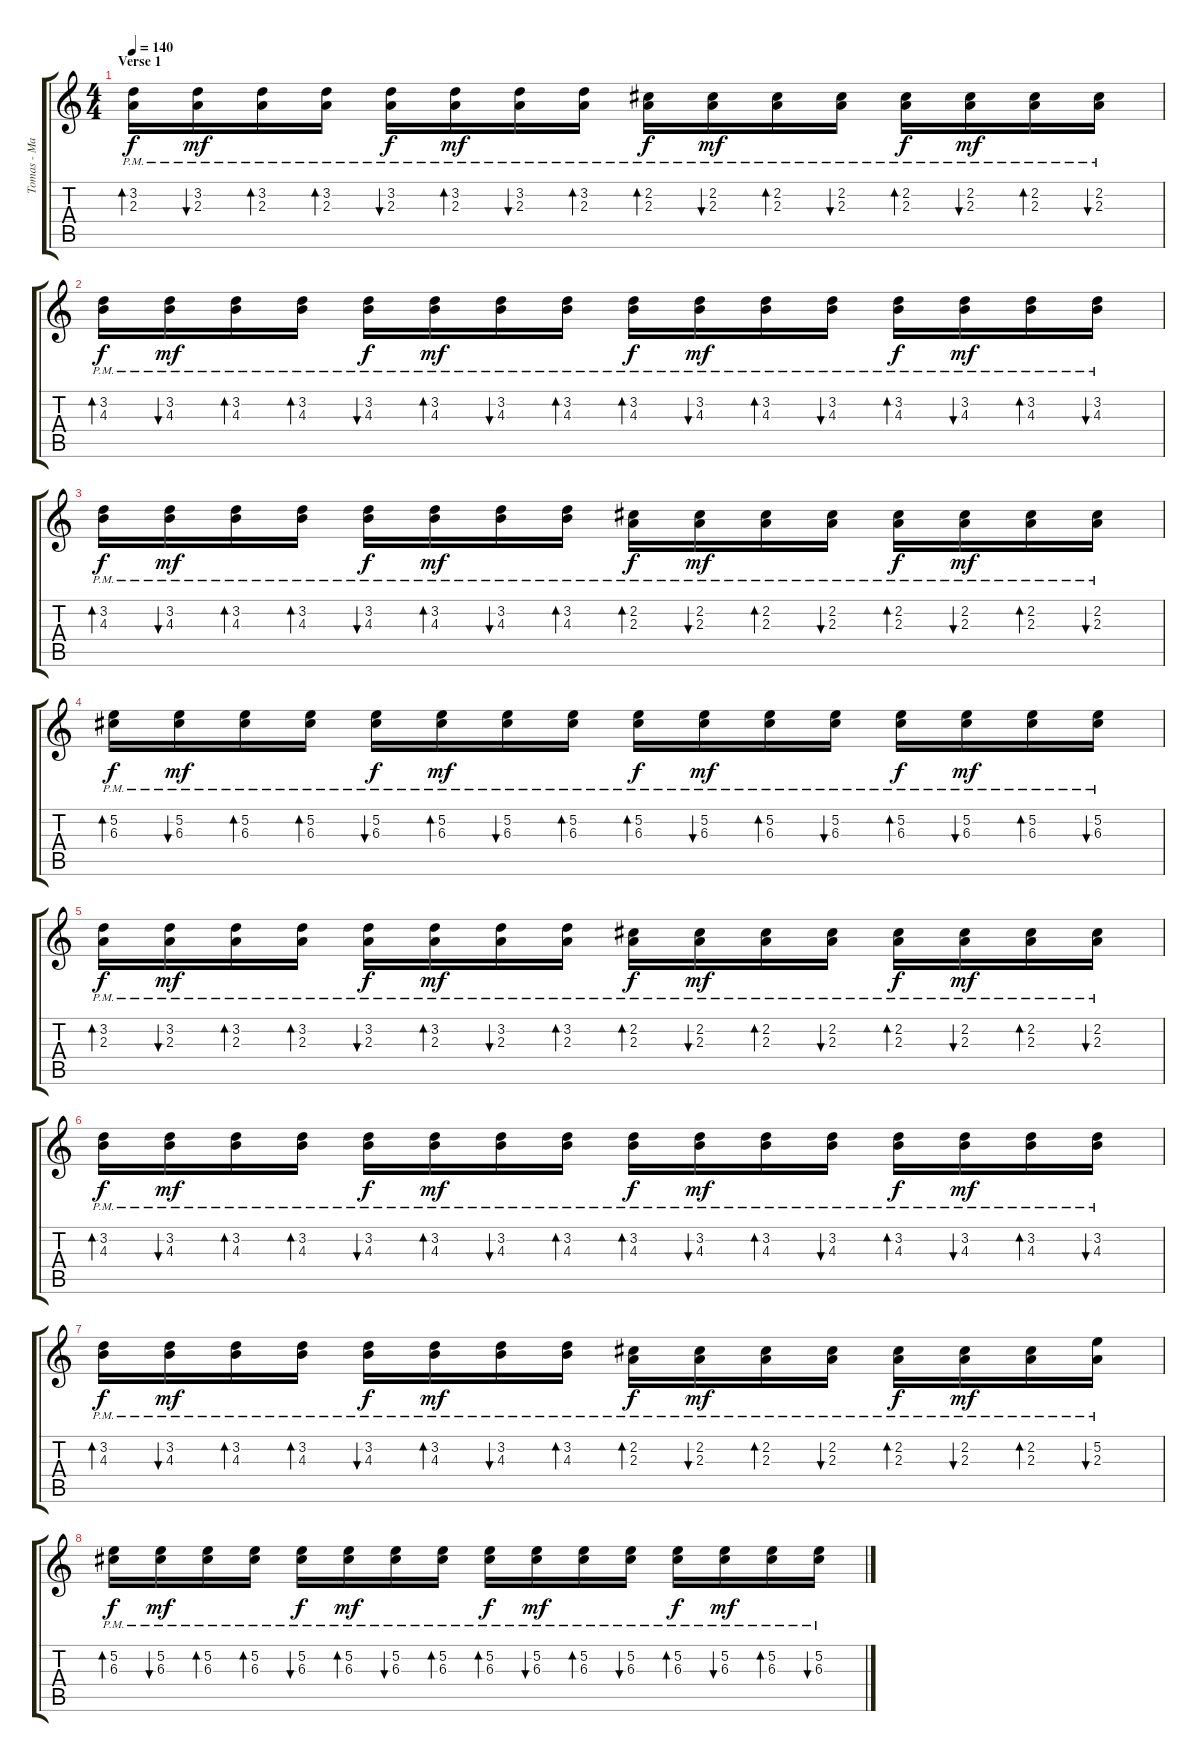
\track ("Tomas - Main Guitar" "Tomas - Ma") {instrument electricguitarclean}
\staff {score tabs}
\tuning (E4 B3 G3 D3 A2 E2) {hide}
\ts (4 4)
\section ("" "Verse 1")
\tempo 140
\clef g2
\ks c
(3.2{pm} 2.3{pm}).16{bd 60 dy f instrument electricguitarmuted} (3.2{pm} 2.3{pm}).16{bu 60 dy mf} (3.2{pm} 2.3{pm}).16{bd 60} (3.2{pm} 2.3{pm}).16{bd 60} (3.2{pm} 2.3{pm}).16{bu 60 dy f} (3.2{pm} 2.3{pm}).16{bd 60 dy mf} (3.2{pm} 2.3{pm}).16{bu 60} (3.2{pm} 2.3{pm}).16{bd 60} (2.2{pm} 2.3{pm}).16{bd 60 dy f} (2.2{pm} 2.3{pm}).16{bu 60 dy mf} (2.2{pm} 2.3{pm}).16{bd 60} (2.2{pm} 2.3{pm}).16{bu 60} (2.2{pm} 2.3{pm}).16{bd 60 dy f} (2.2{pm} 2.3{pm}).16{bu 60 dy mf} (2.2{pm} 2.3{pm}).16{bd 60} (2.2{pm} 2.3{pm}).16{bu 60} |
(3.2{pm} 4.3{pm}).16{bd 60 dy f} (3.2{pm} 4.3{pm}).16{bu 60 dy mf} (3.2{pm} 4.3{pm}).16{bd 60} (3.2{pm} 4.3{pm}).16{bd 60} (3.2{pm} 4.3{pm}).16{bu 60 dy f} (3.2{pm} 4.3{pm}).16{bd 60 dy mf} (3.2{pm} 4.3{pm}).16{bu 60} (3.2{pm} 4.3{pm}).16{bd 60} (3.2{pm} 4.3{pm}).16{bd 60 dy f} (3.2{pm} 4.3{pm}).16{bu 60 dy mf} (3.2{pm} 4.3{pm}).16{bd 60} (3.2{pm} 4.3{pm}).16{bu 60} (3.2{pm} 4.3{pm}).16{bd 60 dy f} (3.2{pm} 4.3{pm}).16{bu 60 dy mf} (3.2{pm} 4.3{pm}).16{bd 60} (3.2{pm} 4.3{pm}).16{bu 60} |
(3.2{pm} 4.3{pm}).16{bd 60 dy f} (3.2{pm} 4.3{pm}).16{bu 60 dy mf} (3.2{pm} 4.3{pm}).16{bd 60} (3.2{pm} 4.3{pm}).16{bd 60} (3.2{pm} 4.3{pm}).16{bu 60 dy f} (3.2{pm} 4.3{pm}).16{bd 60 dy mf} (3.2{pm} 4.3{pm}).16{bu 60} (3.2{pm} 4.3{pm}).16{bd 60} (2.2{pm} 2.3{pm}).16{bd 60 dy f} (2.2{pm} 2.3{pm}).16{bu 60 dy mf} (2.2{pm} 2.3{pm}).16{bd 60} (2.2{pm} 2.3{pm}).16{bu 60} (2.2{pm} 2.3{pm}).16{bd 60 dy f} (2.2{pm} 2.3{pm}).16{bu 60 dy mf} (2.2{pm} 2.3{pm}).16{bd 60} (2.2{pm} 2.3{pm}).16{bu 60} |
(5.2{pm} 6.3{pm}).16{bd 60 dy f} (5.2{pm} 6.3{pm}).16{bu 60 dy mf} (5.2{pm} 6.3{pm}).16{bd 60} (5.2{pm} 6.3{pm}).16{bd 60} (5.2{pm} 6.3{pm}).16{bu 60 dy f} (5.2{pm} 6.3{pm}).16{bd 60 dy mf} (5.2{pm} 6.3{pm}).16{bu 60} (5.2{pm} 6.3{pm}).16{bd 60} (5.2{pm} 6.3{pm}).16{bd 60 dy f} (5.2{pm} 6.3{pm}).16{bu 60 dy mf} (5.2{pm} 6.3{pm}).16{bd 60} (5.2{pm} 6.3{pm}).16{bu 60} (5.2{pm} 6.3{pm}).16{bd 60 dy f} (5.2{pm} 6.3{pm}).16{bu 60 dy mf} (5.2{pm} 6.3{pm}).16{bd 60} (5.2{pm} 6.3{pm}).16{bu 60} |
(3.2{pm} 2.3{pm}).16{bd 60 dy f} (3.2{pm} 2.3{pm}).16{bu 60 dy mf} (3.2{pm} 2.3{pm}).16{bd 60} (3.2{pm} 2.3{pm}).16{bd 60} (3.2{pm} 2.3{pm}).16{bu 60 dy f} (3.2{pm} 2.3{pm}).16{bd 60 dy mf} (3.2{pm} 2.3{pm}).16{bu 60} (3.2{pm} 2.3{pm}).16{bd 60} (2.2{pm} 2.3{pm}).16{bd 60 dy f} (2.2{pm} 2.3{pm}).16{bu 60 dy mf} (2.2{pm} 2.3{pm}).16{bd 60} (2.2{pm} 2.3{pm}).16{bu 60} (2.2{pm} 2.3{pm}).16{bd 60 dy f} (2.2{pm} 2.3{pm}).16{bu 60 dy mf} (2.2{pm} 2.3{pm}).16{bd 60} (2.2{pm} 2.3{pm}).16{bu 60} |
(3.2{pm} 4.3{pm}).16{bd 60 dy f} (3.2{pm} 4.3{pm}).16{bu 60 dy mf} (3.2{pm} 4.3{pm}).16{bd 60} (3.2{pm} 4.3{pm}).16{bd 60} (3.2{pm} 4.3{pm}).16{bu 60 dy f} (3.2{pm} 4.3{pm}).16{bd 60 dy mf} (3.2{pm} 4.3{pm}).16{bu 60} (3.2{pm} 4.3{pm}).16{bd 60} (3.2{pm} 4.3{pm}).16{bd 60 dy f} (3.2{pm} 4.3{pm}).16{bu 60 dy mf} (3.2{pm} 4.3{pm}).16{bd 60} (3.2{pm} 4.3{pm}).16{bu 60} (3.2{pm} 4.3{pm}).16{bd 60 dy f} (3.2{pm} 4.3{pm}).16{bu 60 dy mf} (3.2{pm} 4.3{pm}).16{bd 60} (3.2{pm} 4.3{pm}).16{bu 60} |
(3.2{pm} 4.3{pm}).16{bd 60 dy f} (3.2{pm} 4.3{pm}).16{bu 60 dy mf} (3.2{pm} 4.3{pm}).16{bd 60} (3.2{pm} 4.3{pm}).16{bd 60} (3.2{pm} 4.3{pm}).16{bu 60 dy f} (3.2{pm} 4.3{pm}).16{bd 60 dy mf} (3.2{pm} 4.3{pm}).16{bu 60} (3.2{pm} 4.3{pm}).16{bd 60} (2.2{pm} 2.3{pm}).16{bd 60 dy f} (2.2{pm} 2.3{pm}).16{bu 60 dy mf} (2.2{pm} 2.3{pm}).16{bd 60} (2.2{pm} 2.3{pm}).16{bu 60} (2.2{pm} 2.3{pm}).16{bd 60 dy f} (2.2{pm} 2.3{pm}).16{bu 60 dy mf} (2.2{pm} 2.3{pm}).16{bd 60} (5.2{pm} 2.3{pm}).16{bu 60} |
(5.2{pm} 6.3{pm}).16{bd 60 dy f} (5.2{pm} 6.3{pm}).16{bu 60 dy mf} (5.2{pm} 6.3{pm}).16{bd 60} (5.2{pm} 6.3{pm}).16{bd 60} (5.2{pm} 6.3{pm}).16{bu 60 dy f} (5.2{pm} 6.3{pm}).16{bd 60 dy mf} (5.2{pm} 6.3{pm}).16{bu 60} (5.2{pm} 6.3{pm}).16{bd 60} (5.2{pm} 6.3{pm}).16{bd 60 dy f} (5.2{pm} 6.3{pm}).16{bu 60 dy mf} (5.2{pm} 6.3{pm}).16{bd 60} (5.2{pm} 6.3{pm}).16{bu 60} (5.2{pm} 6.3{pm}).16{bd 60 dy f} (5.2{pm} 6.3{pm}).16{bu 60 dy mf} (5.2{pm} 6.3{pm}).16{bd 60} (5.2{pm} 6.3{pm}).16{bu 60}
